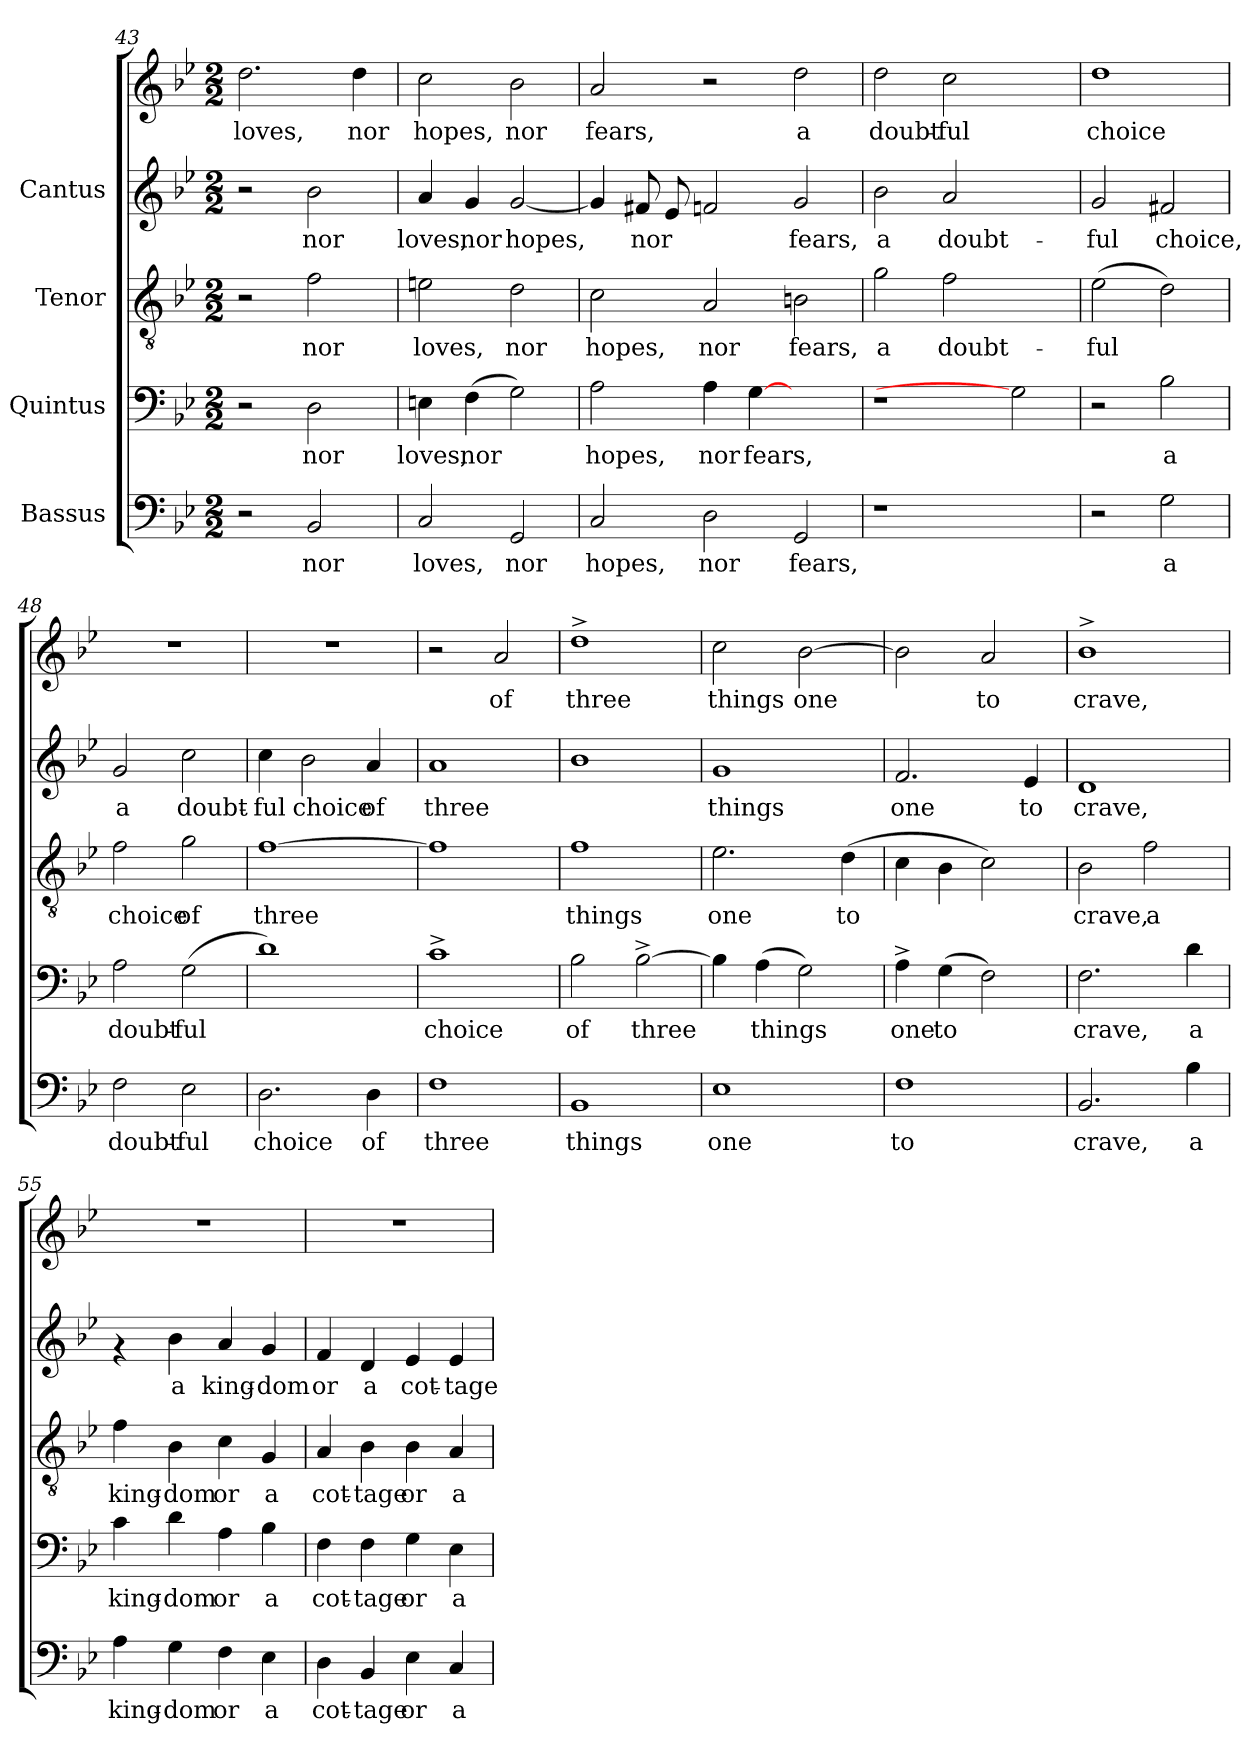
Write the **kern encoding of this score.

**kern	**text	**kern	**text	**kern	**text	**kern	**text	**kern	**text
*part4	*part4	*part3	*part3	*part2	*part2	*part1	*part1	*part1	*part1
*staff5	*staff5	*staff4	*staff4	*staff3	*staff3	*staff2	*staff2	*staff1	*staff1
*I"Bassus	*	*I"Quintus	*	*I"Tenor	*	*I"Cantus	*	*	*
*clefF4	*	*clefF4	*	*clefGv2	*	*clefG2	*	*clefG2	*
*k[b-e-]	*	*k[b-e-]	*	*k[b-e-]	*	*k[b-e-]	*	*k[b-e-]	*
*B-:	*	*B-:	*	*B-:	*	*B-:	*	*B-:	*
*M2/2	*	*M2/2	*	*M2/2	*	*M2/2	*	*M2/2	*
=43	=43	=43	=43	=43	=43	=43	=43	=43	=43
!	!	!	!	!	!	!	!	!	!LO:LY:b:cj
2r	.	2r	.	2r	.	2r	.	2.dd\	loves,
!	!LO:LY:b:cj	!	!LO:LY:b:cj	!	!LO:LY:b:cj	!	!LO:LY:b:cj	!	!
2BB-/	nor	2D\	nor	2f\	nor	2b-\	nor	.	.
!	!	!	!	!	!	!	!	!	!LO:LY:b:cj
.	.	.	.	.	.	.	.	4dd\	nor
=44	=44	=44	=44	=44	=44	=44	=44	=44	=44
!	!LO:LY:b:cj	!	!LO:LY:b:cj	!	!LO:LY:b:cj	!	!LO:LY:b:cj	!	!LO:LY:b:cj
2C/	loves,	4En\	loves,	2en\	loves,	4a/	loves,	2cc\	hopes,
!	!	!	!LO:LY:b:cj	!	!	!	!LO:LY:b:cj	!	!
.	.	(>4F\	nor	.	.	4g/	nor	.	.
!	!LO:LY:b:cj	!	!LO:LY:b:cj	!	!LO:LY:b:cj	!	!LO:LY:b:cj	!	!LO:LY:b:cj
2GG/	nor	2G\)	.	2d\	nor	[<2g/	hopes,	2b-\	nor
=45	=45	=45	=45	=45	=45	=45	=45	=45	=45
!	!LO:LY:b:cj	!	!LO:LY:b:cj	!	!LO:LY:b:cj	!	!LO:LY:b:cj	!	!LO:LY:b:cj
2C/	hopes,	2A\	hopes,	2c\	hopes,	4g/]	.	2a/	fears,
!	!	!	!	!	!	!	!LO:LY:b:cj	!	!
.	.	.	.	.	.	8f#X/	nor	.	.
!	!	!	!	!	!	!	!LO:LY:b:cj	!	!
.	.	.	.	.	.	8e-/	.	.	.
!	!LO:LY:b:cj	!	!LO:LY:b:cj	!	!LO:LY:b:cj	!	!LO:LY:b:cj	!	!
2D\	nor	4A\	nor	2A/	nor	2f/	.	2r	.
!	!	!	!LO:LY:b:cj	!	!	!	!	!	!
.	.	[4G\	fears,	.	.	.	.	.	.
!	!LO:LY:b:cj	!	!	!	!LO:LY:b:cj	!	!LO:LY:b:cj	!	!LO:LY:b:cj
2GG/	fears,	2ryy	.	2Bn\	fears,	2g/	fears,	2dd\	a
!!LO:LB:g=z
=46	=46	=46	=46	=46	=46	=46	=46	=46	=46
!	!	!	!	!	!LO:LY:b:cj	!	!LO:LY:b:cj	!	!LO:LY:b:cj
1r	.	1r	.	2g\	a	2b-\	a	2dd\	doubt-
!	!	!	!	!	!LO:LY:b:cj	!	!LO:LY:b:cj	!	!LO:LY:b:cj
.	.	.	.	2f\	doubt-	2a/	doubt-	2cc\	-ful
2ryy	.	2G\]	.	2ryy	.	2ryy	.	2ryy	.
=47	=47	=47	=47	=47	=47	=47	=47	=47	=47
!	!	!	!	!	!LO:LY:b:cj	!	!LO:LY:b:cj	!	!LO:LY:b:cj
2r	.	2r	.	(>2e-\	-ful	2g/	ful	1dd	-choice
!	!LO:LY:b:cj	!	!LO:LY:b:cj	!	!LO:LY:b:cj	!	!LO:LY:b:cj	!	!
2G\	a	2B-\	a	2d\)	.	2f#X/	choice,	.	.
=48	=48	=48	=48	=48	=48	=48	=48	=48	=48
!	!LO:LY:b:cj	!	!LO:LY:b:cj	!	!LO:LY:b:cj	!	!LO:LY:b:cj	!	!
2F\	doubt-	2A\	doubt-	2f\	choice	2g/	a	1r	.
!	!LO:LY:b:cj	!	!LO:LY:b:cj	!	!LO:LY:b:cj	!	!LO:LY:b:cj	!	!
2E-\	-ful	(>2G\	-ful	2g\	of	2cc\	doubt-	.	.
=49	=49	=49	=49	=49	=49	=49	=49	=49	=49
!	!LO:LY:b:cj	!	!	!	!LO:LY:b:cj	!	!LO:LY:b:cj	!	!
2.D\	choice	1d)	.	[>1f	three	4cc\	-ful	1r	.
!	!	!	!	!	!	!	!LO:LY:b:cj	!	!
.	.	.	.	.	.	2b-\	choice	.	.
!	!LO:LY:b:cj	!	!	!	!	!	!LO:LY:b:cj	!	!
4D\	of	.	.	.	.	4a/	of	.	.
=50	=50	=50	=50	=50	=50	=50	=50	=50	=50
!	!LO:LY:b:cj	!	!LO:LY:b:cj	!	!	!	!LO:LY:b:cj	!	!
1F	three	1c^>	choice	1f]	.	1a	three	2r	.
!	!	!	!	!	!	!	!	!	!LO:LY:b:cj
.	.	.	.	.	.	.	.	2a/	of
=51	=51	=51	=51	=51	=51	=51	=51	=51	=51
!	!LO:LY:b:cj	!	!LO:LY:b:cj	!	!LO:LY:b:cj	!	!	!	!LO:LY:b:cj
1BB-	things	2B-\	of	1f	things	1b-	.	1dd^>	three
!	!	!	!LO:LY:b:cj	!	!	!	!	!	!
.	.	[>2B-^>\	three	.	.	.	.	.	.
=52	=52	=52	=52	=52	=52	=52	=52	=52	=52
!	!LO:LY:b:cj	!	!LO:LY:b:cj	!	!LO:LY:b:cj	!	!LO:LY:b:cj	!	!LO:LY:b:cj
1E-	one	4B-\]	.	2.e-\	one	1g	things	2cc\	things
!	!	!	!LO:LY:b:cj	!	!	!	!	!	!
.	.	(>4A\	things	.	.	.	.	.	.
!	!	!	!LO:LY:b:cj	!	!	!	!	!	!LO:LY:b:cj
.	.	2G\)	.	.	.	.	.	[>2b-\	one
!	!	!	!	!	!LO:LY:b:cj	!	!	!	!
.	.	.	.	(>4d\	to	.	.	.	.
!!LO:PB:g=z
=53	=53	=53	=53	=53	=53	=53	=53	=53	=53
!	!LO:LY:b:cj	!	!LO:LY:b:cj	!	!	!	!LO:LY:b:cj	!	!LO:LY:b:cj
1F	to	4A^>\	one	4c\	.	2.f/	one	2b-\]	.
!	!	!	!LO:LY:b:cj	!	!	!	!	!	!
.	.	(>4G\	to	4B-\	.	.	.	.	.
!	!	!	!LO:LY:b:cj	!	!	!	!	!	!LO:LY:b:cj
.	.	2F\)	.	2c\)	.	.	.	2a/	to
!	!	!	!	!	!	!	!LO:LY:b:cj	!	!
.	.	.	.	.	.	4e-/	to	.	.
=54	=54	=54	=54	=54	=54	=54	=54	=54	=54
!	!LO:LY:b:cj	!	!LO:LY:b:cj	!	!LO:LY:b:cj	!	!LO:LY:b:cj	!	!LO:LY:b:cj
2.BB-/	crave,	2.F\	crave,	2B-\	crave,	1d	crave,	1b-^>	crave,
!	!	!	!	!	!LO:LY:b:cj	!	!	!	!
.	.	.	.	2f\	a	.	.	.	.
!	!LO:LY:b:cj	!	!LO:LY:b:cj	!	!	!	!	!	!
4B-\	a	4d\	a	.	.	.	.	.	.
=55	=55	=55	=55	=55	=55	=55	=55	=55	=55
!	!LO:LY:b:cj	!	!LO:LY:b:cj	!	!LO:LY:b:cj	!	!	!	!
4A\	king-	4c\	king-	4f\	king-	4rf	.	1r	.
!	!LO:LY:b:cj	!	!LO:LY:b:cj	!	!LO:LY:b:cj	!	!LO:LY:b:cj	!	!
4G\	-dom	4d\	-dom	4B-\	-dom	4b-\	a	.	.
!	!LO:LY:b:cj	!	!LO:LY:b:cj	!	!LO:LY:b:cj	!	!LO:LY:b:cj	!	!
4F\	or	4A\	or	4c\	or	4a/	king-	.	.
!	!LO:LY:b:cj	!	!LO:LY:b:cj	!	!LO:LY:b:cj	!	!LO:LY:b:cj	!	!
4E-\	a	4B-\	a	4G/	a	4g/	-dom	.	.
=56	=56	=56	=56	=56	=56	=56	=56	=56	=56
!	!LO:LY:b:cj	!	!LO:LY:b:cj	!	!LO:LY:b:cj	!	!LO:LY:b:cj	!	!
4D\	cot-	4F\	cot-	4A/	cot-	4f/	or	1r	.
!	!LO:LY:b:cj	!	!LO:LY:b:cj	!	!LO:LY:b:cj	!	!LO:LY:b:cj	!	!
4BB-/	-tage	4F\	-tage	4B-\	-tage	4d/	a	.	.
!	!LO:LY:b:cj	!	!LO:LY:b:cj	!	!LO:LY:b:cj	!	!LO:LY:b:cj	!	!
4E-\	or	4G\	or	4B-\	or	4e-/	cot-	.	.
!	!LO:LY:b:cj	!	!LO:LY:b:cj	!	!LO:LY:b:cj	!	!LO:LY:b:cj	!	!
4C/	a	4E-\	a	4A/	a	4e-/	-tage	.	.
=	=	=	=	=	=	=	=	=	=
*-	*-	*-	*-	*-	*-	*-	*-	*-	*-
